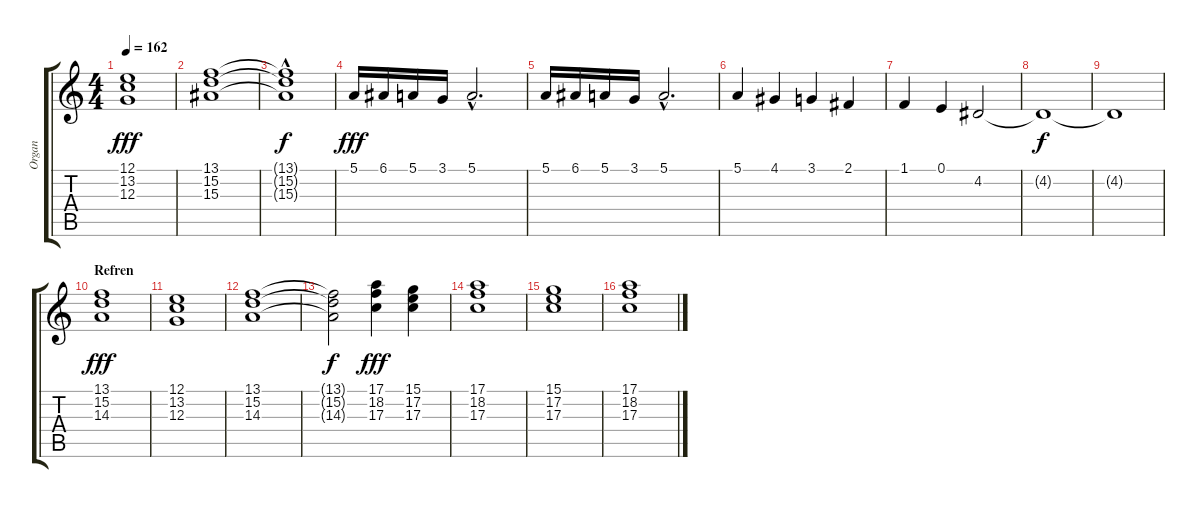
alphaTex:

\track ("Organ" "Organ") {instrument rockorgan}
\staff {score tabs}
\tuning (E4 B3 G3 D3 A2 E2) {hide}
\ts (4 4)
\tempo 162
\clef g2
\ks c
(12.1 13.2 12.3).1{dy fff} |
(13.1 15.2 15.3).1 |
(13.1{t} 15.2{hac t} 15.3{hac t}).1{dy f} |
5.1.16{dy fff} 6.1.16 5.1.16 3.1.16 5.1{hac}.2{d} |
5.1.16 6.1.16 5.1.16 3.1.16 5.1{hac}.2{d} |
5.1.4 4.1.4 3.1.4 2.1.4 |
1.1.4 0.1.4 4.2.2 |
4.2{t}.1{dy f} |
4.2{t}.1 |
\section ("" "Refren")
(13.1 15.2 14.3).1{dy fff} |
(12.1 13.2 12.3).1 |
(13.1 15.2 14.3).1 |
(13.1{t} 15.2{t} 14.3{t}).2{dy f} (17.1 18.2 17.3).4{dy fff} (15.1 17.2 17.3).4 |
(17.1 18.2 17.3).1 |
(15.1 17.2 17.3).1 |
(17.1 18.2 17.3).1
